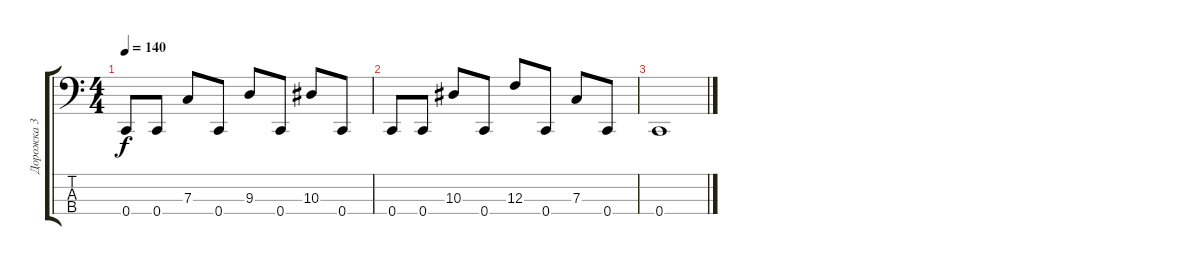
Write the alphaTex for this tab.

\track ("Дорожка 3" "Дорожка 3") {instrument slapbass1}
\staff {score tabs}
\tuning (Eb2 Bb1 F1 C1) {hide}
\ts (4 4)
\tempo 140
\clef f4
\ks c
0.4.8{dy f} 0.4.8 7.3.8 0.4.8 9.3.8 0.4.8 10.3.8 0.4.8 |
0.4.8 0.4.8 10.3.8 0.4.8 12.3.8 0.4.8 7.3.8 0.4.8 |
0.4.1
